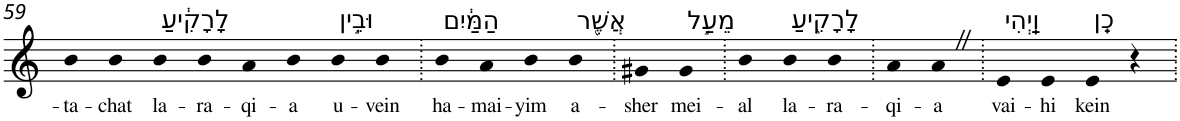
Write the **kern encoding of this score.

**kern	**text
*part1	*part1
*staff1	*staff1
*I"Piano	*
*I'Pno	*
!!LO:PB:g=z
*clefG2	*
*k[]	*
=59	=59
!	!LO:LY:b
4b	-ta-
!	!LO:LY:b
4b	-chat
!LO:TX:a:t=לָרָקִ֔יעַ	!
!	!LO:LY:b
4b	la-
!	!LO:LY:b
4b	-ra-
!	!LO:LY:b
4a	-qi-
!	!LO:LY:b
4b	-a
!LO:TX:a:t=וּבֵ֣ין	!
!	!LO:LY:b
4b	u-
!	!LO:LY:b
4b	-vein
=60.	=60.
!LO:TX:a:t=הַמַּ֔יִם	!
!	!LO:LY:b
4b	ha-
!	!LO:LY:b
4a	-mai-
!	!LO:LY:b
4b	-yim
!LO:TX:a:t=אֲשֶׁ֖ר	!
!	!LO:LY:b
4b	a-
=61.	=61.
!	!LO:LY:b
4g#X	-sher
!LO:TX:a:t=מֵעַ֣ל	!
!	!LO:LY:b
4g#	mei-
=62.	=62.
!	!LO:LY:b
4b	-al
!LO:TX:a:t=לָרָקִ֑יעַ	!
!	!LO:LY:b
4b	la-
!	!LO:LY:b
4b	-ra-
=63.	=63.
!	!LO:LY:b
4a	-qi-
!	!LO:LY:b
4aZ	-a
=64.	=64.
!LO:TX:a:t=וַֽיְהִי	!
!	!LO:LY:b
4e	vai-
!	!LO:LY:b
4e	-hi
!LO:TX:a:t=כֵֽן	!
!	!LO:LY:b
4e	kein
4r	.
=.	=.
*-	*-
